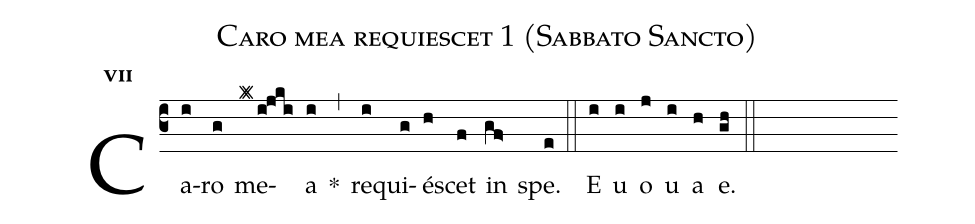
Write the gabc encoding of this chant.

name:Caro mea requiescet 1 (Sabbato Sancto);
office-part:Antiphona;
mode:7;
%%
initial-style: 1;
name: Caro mea requiescet 1;
book: Calithes.it/http://www.omnigreg.at/wiki/doku.php?id=ant:1049;
occasion: Hebdomada Sancta Sabbato Sancto;
office-part: Officium Lectionis Ant 2;
user-notes: ;
commentary: ;
annotation: 7c;
centering-scheme: english;
fontsize: 12;
font: OFLSortsMillGoudy;
height: 11;
width: 4.5;
%%
(c3)Ca(i)ro(g) me(k#i!jki)a(i)   *(,) re(i)qui(g)é(h)scet(f) in(gf>) spe.(e) (::) E(i) u(i) o(j) u(i) a(h) e.(gh) (::)
